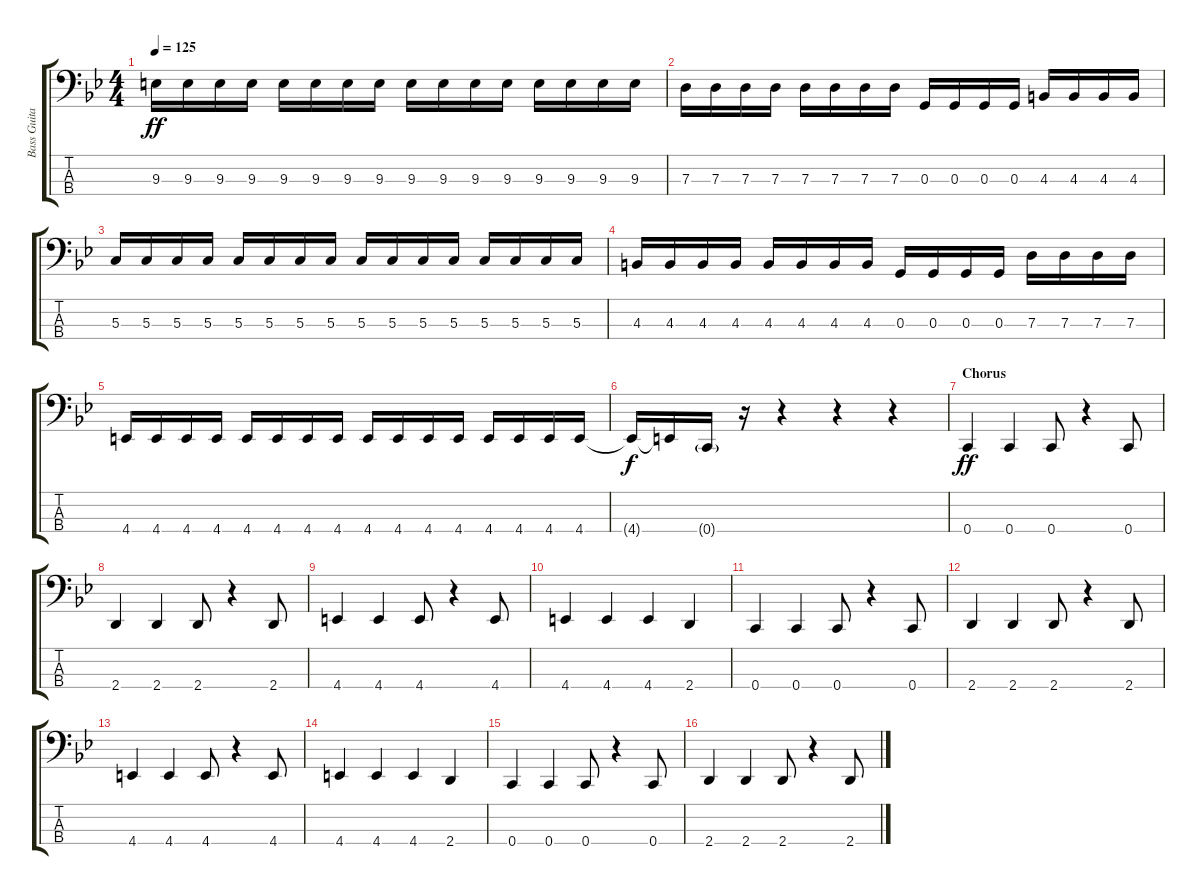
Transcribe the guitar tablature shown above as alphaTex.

\track ("Bass Guitar" "Bass Guita") {instrument electricbasspick}
\staff {score tabs}
\tuning (F2 C2 G1 C1) {hide}
\ts (4 4)
\tempo 125
\clef f4
\ks bb
9.3.16{dy ff} 9.3.16 9.3.16 9.3.16 9.3.16 9.3.16 9.3.16 9.3.16 9.3.16 9.3.16 9.3.16 9.3.16 9.3.16 9.3.16 9.3.16 9.3.16 |
7.3.16 7.3.16 7.3.16 7.3.16 7.3.16 7.3.16 7.3.16 7.3.16 0.3.16 0.3.16 0.3.16 0.3.16 4.3.16 4.3.16 4.3.16 4.3.16 |
5.3.16 5.3.16 5.3.16 5.3.16 5.3.16 5.3.16 5.3.16 5.3.16 5.3.16 5.3.16 5.3.16 5.3.16 5.3.16 5.3.16 5.3.16 5.3.16 |
4.3.16 4.3.16 4.3.16 4.3.16 4.3.16 4.3.16 4.3.16 4.3.16 0.3.16 0.3.16 0.3.16 0.3.16 7.3.16 7.3.16 7.3.16 7.3.16 |
4.4.16 4.4.16 4.4.16 4.4.16 4.4.16 4.4.16 4.4.16 4.4.16 4.4.16 4.4.16 4.4.16 4.4.16 4.4.16 4.4.16 4.4.16 4.4.16 |
4.4{t}.16{dy f} 4.4{t}.16 0.4{g}.16 r.16 r.4 r.4 r.4 |
\section ("" "Chorus")
0.4.4{dy ff} 0.4.4 0.4.8 r.4 0.4.8 |
2.4.4 2.4.4 2.4.8 r.4 2.4.8 |
4.4.4 4.4.4 4.4.8 r.4 4.4.8 |
4.4.4 4.4.4 4.4.4 2.4.4 |
0.4.4 0.4.4 0.4.8 r.4 0.4.8 |
2.4.4 2.4.4 2.4.8 r.4 2.4.8 |
4.4.4 4.4.4 4.4.8 r.4 4.4.8 |
4.4.4 4.4.4 4.4.4 2.4.4 |
0.4.4 0.4.4 0.4.8 r.4 0.4.8 |
2.4.4 2.4.4 2.4.8 r.4 2.4.8
